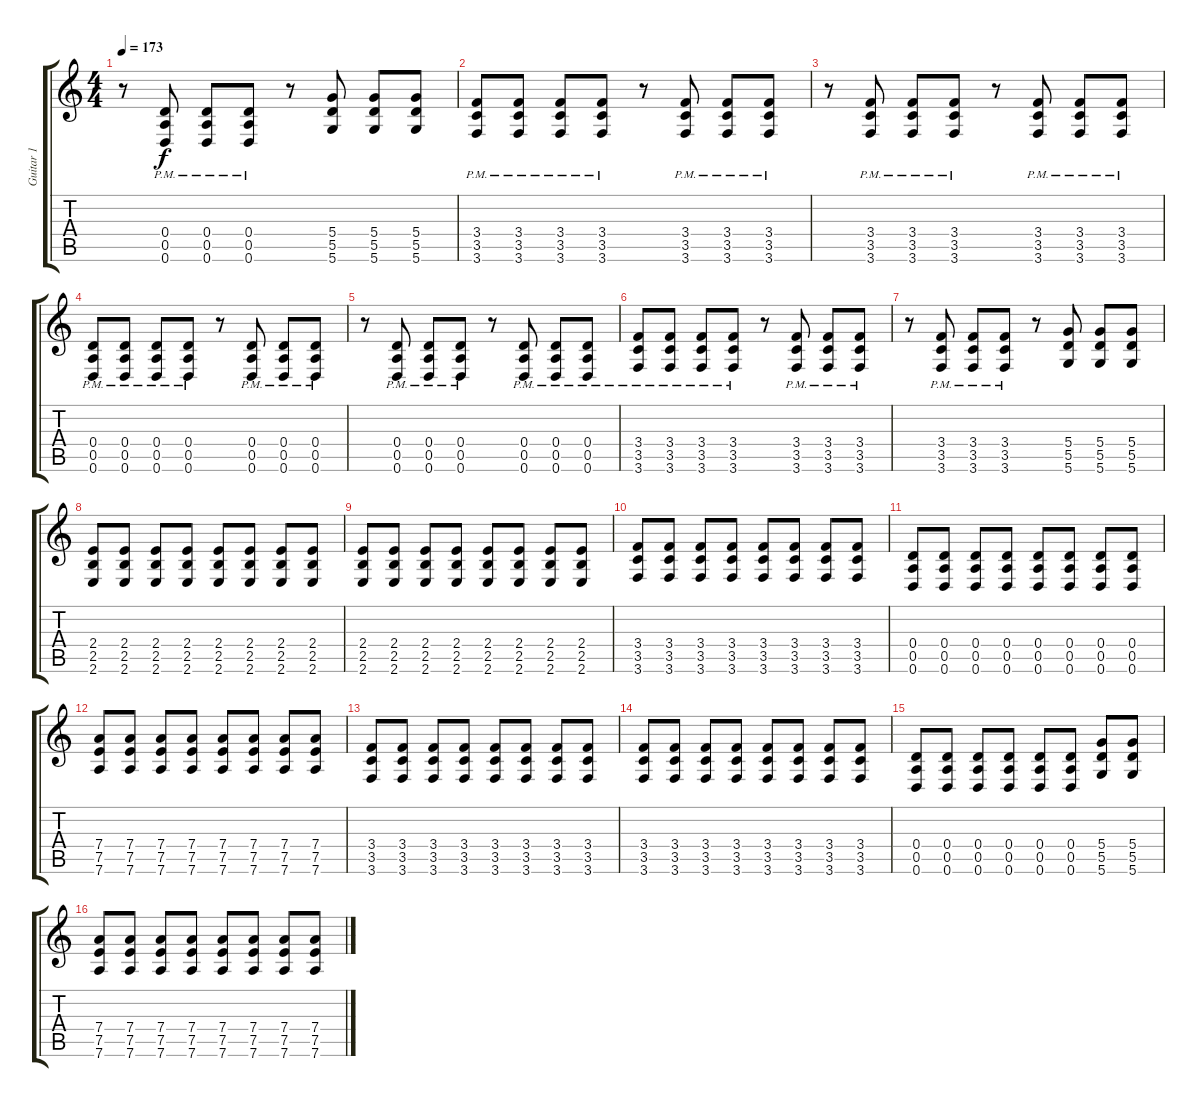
\track ("Guitar 1" "Guitar 1") {instrument distortionguitar}
\staff {score tabs}
\tuning (E4 B3 G3 D3 A2 D2) {hide}
\ts (4 4)
\tempo 173
\clef g2
\ks c
r.8{dy f} (0.4{pm} 0.5{pm} 0.6{pm}).8 (0.4{pm} 0.5{pm} 0.6{pm}).8 (0.4{pm} 0.5{pm} 0.6{pm}).8 r.8 (5.4 5.5 5.6).8 (5.4 5.5 5.6).8 (5.4 5.5 5.6).8 |
(3.4{pm} 3.5{pm} 3.6{pm}).8 (3.4{pm} 3.5{pm} 3.6{pm}).8 (3.4{pm} 3.5{pm} 3.6{pm}).8 (3.4{pm} 3.5{pm} 3.6{pm}).8 r.8 (3.4{pm} 3.5{pm} 3.6{pm}).8 (3.4{pm} 3.5{pm} 3.6{pm}).8 (3.4{pm} 3.5{pm} 3.6{pm}).8 |
r.8 (3.4{pm} 3.5{pm} 3.6{pm}).8 (3.4{pm} 3.5{pm} 3.6{pm}).8 (3.4{pm} 3.5{pm} 3.6{pm}).8 r.8 (3.4{pm} 3.5{pm} 3.6{pm}).8 (3.4{pm} 3.5{pm} 3.6{pm}).8 (3.4{pm} 3.5{pm} 3.6{pm}).8 |
(0.4{pm} 0.5{pm} 0.6{pm}).8 (0.4{pm} 0.5{pm} 0.6{pm}).8 (0.4{pm} 0.5{pm} 0.6{pm}).8 (0.4{pm} 0.5{pm} 0.6{pm}).8 r.8 (0.4{pm} 0.5{pm} 0.6{pm}).8 (0.4{pm} 0.5{pm} 0.6{pm}).8 (0.4{pm} 0.5{pm} 0.6{pm}).8 |
r.8 (0.4{pm} 0.5{pm} 0.6{pm}).8 (0.4{pm} 0.5{pm} 0.6{pm}).8 (0.4{pm} 0.5{pm} 0.6{pm}).8 r.8 (0.4{pm} 0.5{pm} 0.6{pm}).8 (0.4{pm} 0.5{pm} 0.6{pm}).8 (0.4{pm} 0.5{pm} 0.6{pm}).8 |
(3.4{pm} 3.5{pm} 3.6{pm}).8 (3.4{pm} 3.5{pm} 3.6{pm}).8 (3.4{pm} 3.5{pm} 3.6{pm}).8 (3.4{pm} 3.5{pm} 3.6{pm}).8 r.8 (3.4{pm} 3.5{pm} 3.6{pm}).8 (3.4{pm} 3.5{pm} 3.6{pm}).8 (3.4{pm} 3.5{pm} 3.6{pm}).8 |
r.8 (3.4{pm} 3.5{pm} 3.6{pm}).8 (3.4{pm} 3.5{pm} 3.6{pm}).8 (3.4{pm} 3.5{pm} 3.6{pm}).8 r.8 (5.4 5.5 5.6).8 (5.4 5.5 5.6).8 (5.4 5.5 5.6).8 |
(2.4 2.5 2.6).8 (2.4 2.5 2.6).8 (2.4 2.5 2.6).8 (2.4 2.5 2.6).8 (2.4 2.5 2.6).8 (2.4 2.5 2.6).8 (2.4 2.5 2.6).8 (2.4 2.5 2.6).8 |
(2.4 2.5 2.6).8 (2.4 2.5 2.6).8 (2.4 2.5 2.6).8 (2.4 2.5 2.6).8 (2.4 2.5 2.6).8 (2.4 2.5 2.6).8 (2.4 2.5 2.6).8 (2.4 2.5 2.6).8 |
(3.4 3.5 3.6).8 (3.4 3.5 3.6).8 (3.4 3.5 3.6).8 (3.4 3.5 3.6).8 (3.4 3.5 3.6).8 (3.4 3.5 3.6).8 (3.4 3.5 3.6).8 (3.4 3.5 3.6).8 |
(0.4 0.5 0.6).8 (0.4 0.5 0.6).8 (0.4 0.5 0.6).8 (0.4 0.5 0.6).8 (0.4 0.5 0.6).8 (0.4 0.5 0.6).8 (0.4 0.5 0.6).8 (0.4 0.5 0.6).8 |
(7.4 7.5 7.6).8 (7.4 7.5 7.6).8 (7.4 7.5 7.6).8 (7.4 7.5 7.6).8 (7.4 7.5 7.6).8 (7.4 7.5 7.6).8 (7.4 7.5 7.6).8 (7.4 7.5 7.6).8 |
(3.4 3.5 3.6).8 (3.4 3.5 3.6).8 (3.4 3.5 3.6).8 (3.4 3.5 3.6).8 (3.4 3.5 3.6).8 (3.4 3.5 3.6).8 (3.4 3.5 3.6).8 (3.4 3.5 3.6).8 |
(3.4 3.5 3.6).8 (3.4 3.5 3.6).8 (3.4 3.5 3.6).8 (3.4 3.5 3.6).8 (3.4 3.5 3.6).8 (3.4 3.5 3.6).8 (3.4 3.5 3.6).8 (3.4 3.5 3.6).8 |
(0.4 0.5 0.6).8 (0.4 0.5 0.6).8 (0.4 0.5 0.6).8 (0.4 0.5 0.6).8 (0.4 0.5 0.6).8 (0.4 0.5 0.6).8 (5.4 5.5 5.6).8 (5.4 5.5 5.6).8 |
(7.4 7.5 7.6).8 (7.4 7.5 7.6).8 (7.4 7.5 7.6).8 (7.4 7.5 7.6).8 (7.4 7.5 7.6).8 (7.4 7.5 7.6).8 (7.4 7.5 7.6).8 (7.4 7.5 7.6).8
